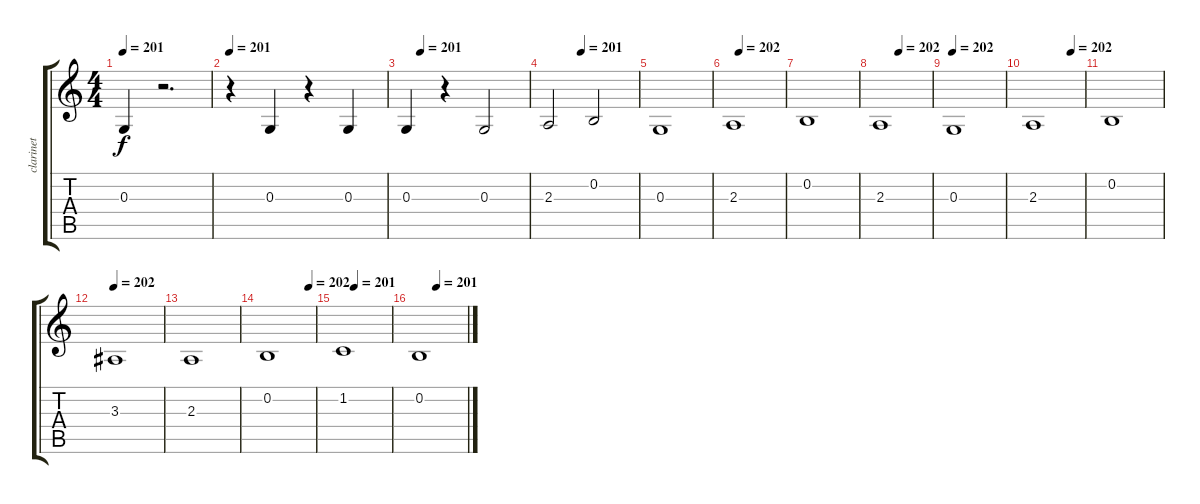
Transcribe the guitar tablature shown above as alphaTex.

\track ("clarinet" "clarinet") {instrument clarinet}
\staff {score tabs}
\tuning (E4 B3 G3 D3 A2 E2) {hide}
\ts (4 4)
\tempo 201
\clef g2
\ks c
0.3.4{dy f} r.2{d} |
\tempo 201
r.4 0.3.4 r.4 0.3.4 |
\tempo (201 0.125)
0.3.4 r.4 0.3.2 |
\tempo (201 0.375)
2.3.2 0.2.2 |
0.3.1 |
\tempo (202 0.125)
2.3.1 |
0.2.1 |
\tempo (202 0.375)
2.3.1 |
\tempo 202
0.3.1 |
\tempo (202 0.75)
2.3.1 |
0.2.1 |
\tempo 202
3.3.1 |
2.3.1 |
\tempo (202 0.875)
0.2.1 |
\tempo (201 0.25)
1.2.1 |
\tempo (201 0.375)
0.2.1
